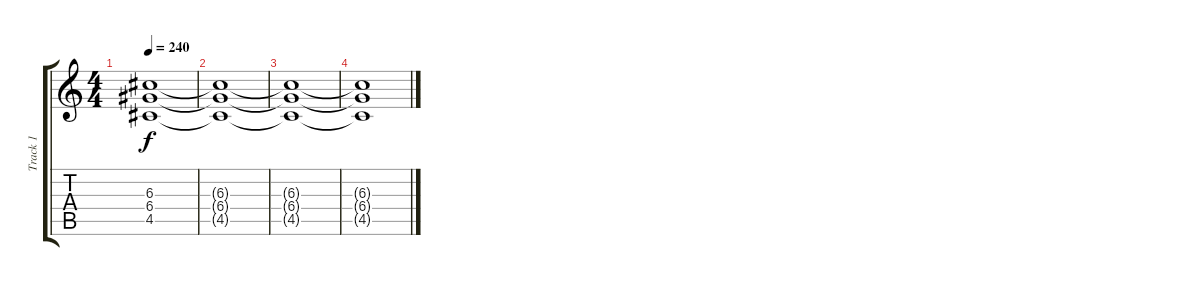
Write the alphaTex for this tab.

\track ("Track 1" "Track 1") {instrument distortionguitar}
\staff {score tabs}
\tuning (E4 B3 G3 D3 A2 E2) {hide}
\ts (4 4)
\tempo 240
\clef g2
\ks c
(6.3{t} 6.4{t} 4.5{t}).1{dy f} |
(6.3{t} 6.4{t} 4.5{t}).1 |
(6.3{t} 6.4{t} 4.5{t}).1 |
(6.3{t} 6.4{t} 4.5{t}).1
